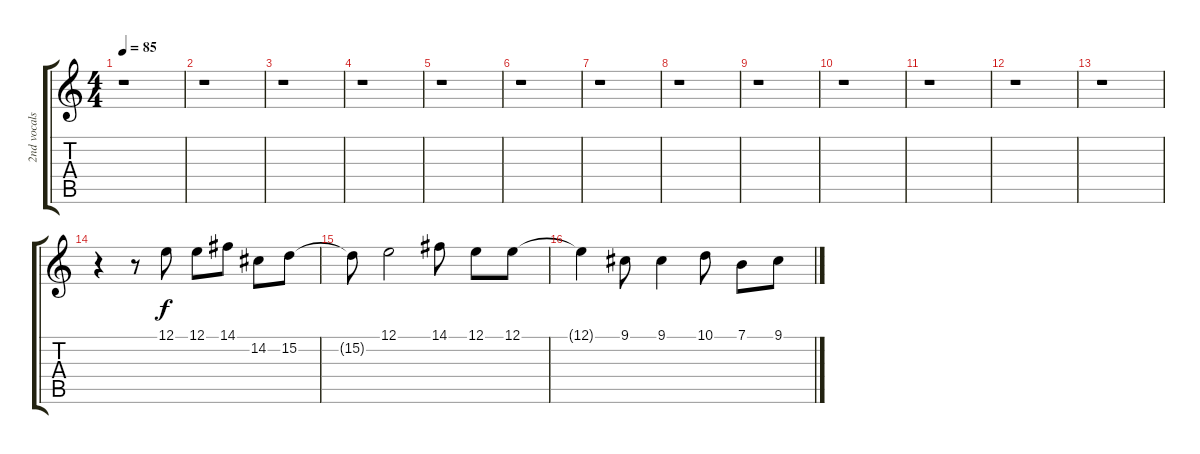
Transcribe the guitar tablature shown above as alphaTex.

\track ("2nd vocals" "2nd vocals") {instrument englishhorn}
\staff {score tabs}
\tuning (E4 B3 G3 D3 A2 E2) {hide}
\ts (4 4)
\tempo 85
\clef g2
\ks c
r.1{dy f} |
r.1 |
r.1 |
r.1 |
r.1 |
r.1 |
r.1 |
r.1 |
r.1 |
r.1 |
r.1 |
r.1 |
r.1 |
r.4 r.8 12.1.8 12.1.8 14.1.8 14.2.8 15.2.8 |
15.2{t}.8 12.1.2 14.1.8 12.1.8 12.1.8 |
12.1{t}.4 9.1.8 9.1.4 10.1.8 7.1.8 9.1.8
